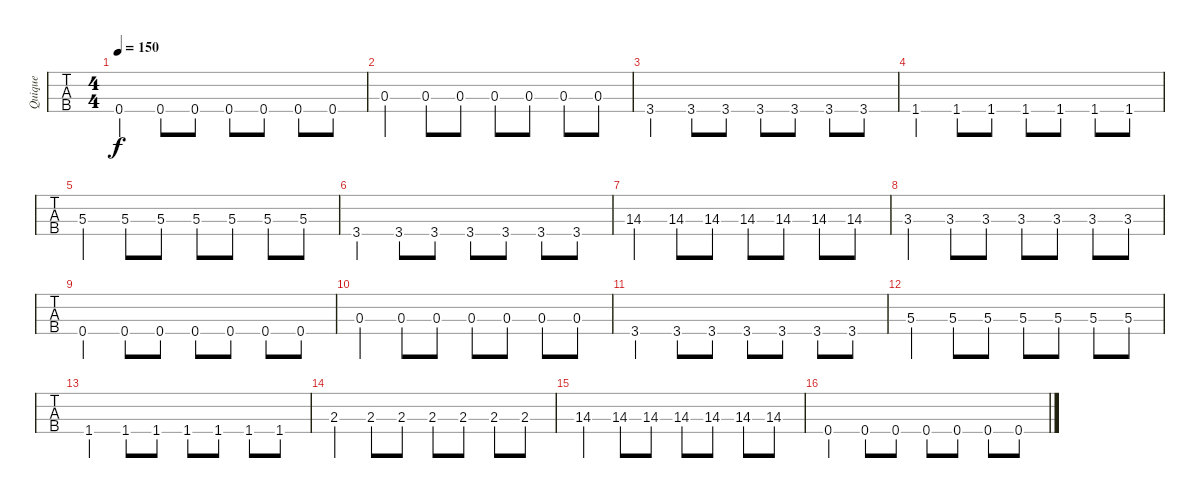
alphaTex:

\track ("Quique" "Quique") {instrument electricbasspick}
\staff {tabs}
\tuning (G2 D2 A1 E1) {hide}
\ts (4 4)
\tempo 150
\clef f4
\ks c
0.4.4{dy f} 0.4.8 0.4.8 0.4.8 0.4.8 0.4.8 0.4.8 |
0.3.4 0.3.8 0.3.8 0.3.8 0.3.8 0.3.8 0.3.8 |
3.4.4 3.4.8 3.4.8 3.4.8 3.4.8 3.4.8 3.4.8 |
1.4.4 1.4.8 1.4.8 1.4.8 1.4.8 1.4.8 1.4.8 |
5.3.4 5.3.8 5.3.8 5.3.8 5.3.8 5.3.8 5.3.8 |
3.4.4 3.4.8 3.4.8 3.4.8 3.4.8 3.4.8 3.4.8 |
14.3.4 14.3.8 14.3.8 14.3.8 14.3.8 14.3.8 14.3.8 |
3.3.4 3.3.8 3.3.8 3.3.8 3.3.8 3.3.8 3.3.8 |
0.4.4 0.4.8 0.4.8 0.4.8 0.4.8 0.4.8 0.4.8 |
0.3.4 0.3.8 0.3.8 0.3.8 0.3.8 0.3.8 0.3.8 |
3.4.4 3.4.8 3.4.8 3.4.8 3.4.8 3.4.8 3.4.8 |
5.3.4 5.3.8 5.3.8 5.3.8 5.3.8 5.3.8 5.3.8 |
1.4.4 1.4.8 1.4.8 1.4.8 1.4.8 1.4.8 1.4.8 |
2.3.4 2.3.8 2.3.8 2.3.8 2.3.8 2.3.8 2.3.8 |
14.3.4 14.3.8 14.3.8 14.3.8 14.3.8 14.3.8 14.3.8 |
0.4.4 0.4.8 0.4.8 0.4.8 0.4.8 0.4.8 0.4.8
